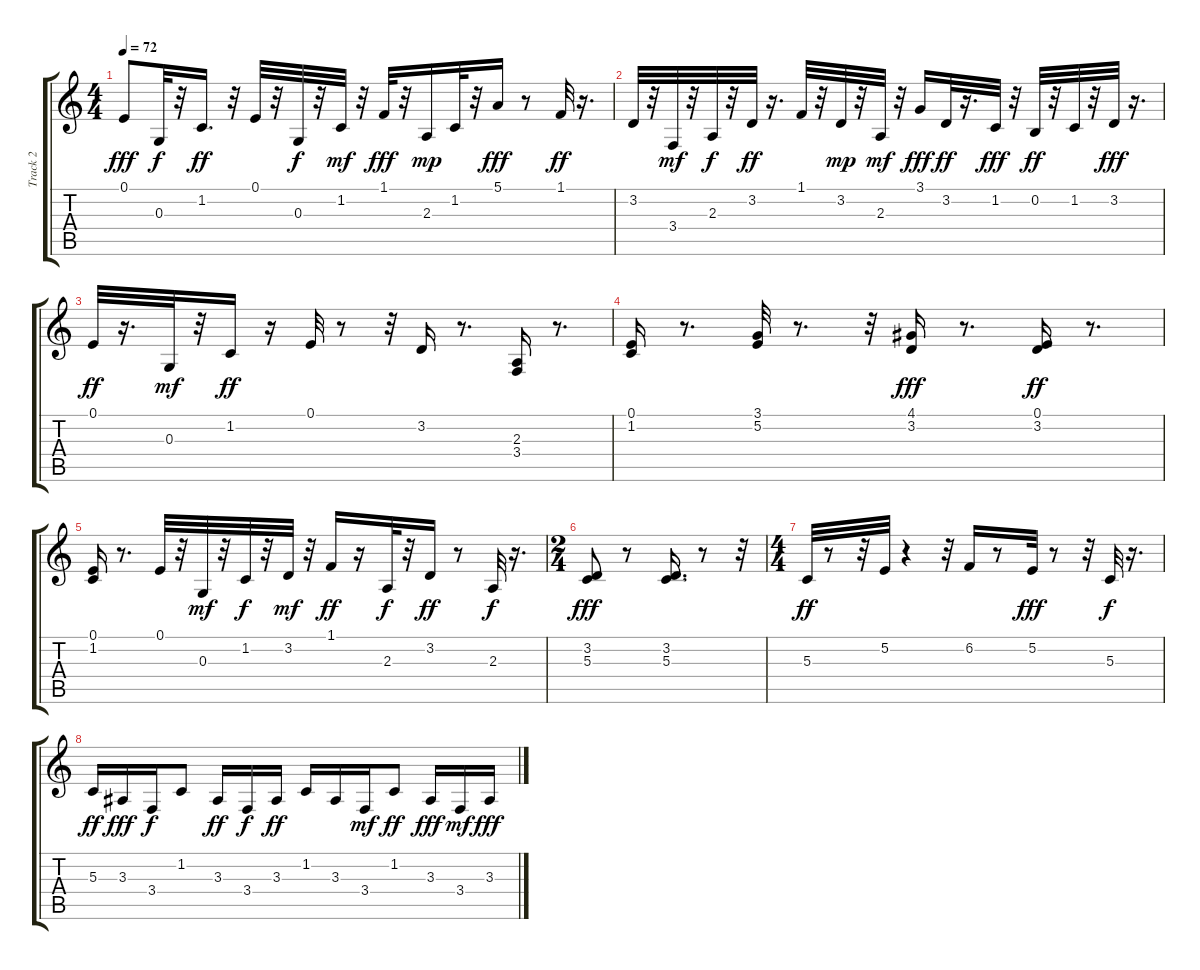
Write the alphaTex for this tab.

\track ("Track 2" "Track 2") {instrument fx1rain}
\staff {score tabs}
\tuning (E4 B3 G3 D3 A2 E2) {hide}
\ts (4 4)
\tempo 72
\clef g2
\ks c
0.1.8{dy fff} 0.3.32{dy f} r.32 1.2.16{d dy ff} r.32 0.1.32 r.32 0.3.32{dy f} r.32 1.2.32{dy mf} r.32 1.1.32{dy fff} r.32 2.3.16{dy mp} 1.2.32 r.32 5.1.16{dy fff} r.8 1.1.32{dy ff} r.16{d} |
3.2.32{instrument fx1rain} r.32 3.4.32{dy mf} r.32 2.3.32{dy f} r.32 3.2.32{dy ff} r.16{d} 1.1.32 r.32 3.2.32{dy mp} r.32 2.3.32{dy mf} r.32 3.1.16{dy fff} 3.2.32{dy ff} r.16{d} 1.2.32{dy fff} r.32 0.2.32{dy ff} r.32 1.2.32 r.32 3.2.32{dy fff} r.16{d} |
0.1.32{dy ff} r.16{d} 0.3.32{dy mf} r.32 1.2.16{dy ff} r.16 0.1.32 r.8 r.32 3.2.16 r.8{d} (2.3 3.4).16 r.8{d} |
(0.1 1.2).16 r.8{d} (3.1 5.2).32 r.8{d} r.32 (4.1 3.2).16{dy fff} r.8{d} (0.1 3.2).16{dy ff} r.8{d} |
(0.1 1.2).16 r.8{d} 0.1.32 r.32 0.3.32{dy mf} r.32 1.2.32{dy f} r.32 3.2.32{dy mf} r.32 1.1.16{dy ff} r.16 2.3.32{dy f} r.32 3.2.16{dy ff} r.8 2.3.32{dy f} r.16{d} |
\ts (2 4)
(3.2 5.3).8{dy fff} r.8 (3.2 5.3).16{d} r.8 r.32 |
\ts (4 4)
5.3.32{dy ff} r.8 r.32 5.2.32 r.4 r.32 6.2.16 r.8 5.2.32{dy fff} r.8 r.32 5.3.32{dy f} r.16{d} |
5.3.16{dy ff} 3.3.16{dy fff} 3.4.16{dy f} 1.2.8 3.3.16{dy ff} 3.4.16{dy f} 3.3.16{dy ff} 1.2.16 3.3.16 3.4.16{dy mf} 1.2.8{dy ff} 3.3.16{dy fff} 3.4.16{dy mf} 3.3.16{dy fff}
